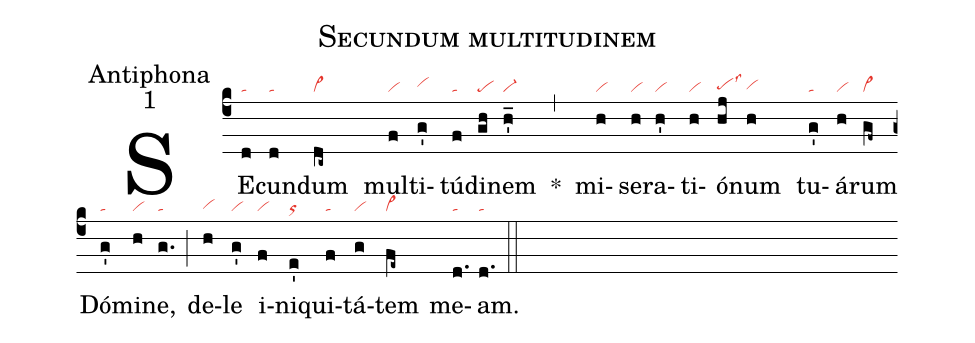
name:Secundum multitudinem;
office-part:Antiphona;
mode:1;
nabc-lines:1;
%%
(c4)
SE(d|ta)cun(d|ta)dum(dc~|vi>) mul(f|vi)ti(g'|vihh)tú(f|ta)di(gh|pe)nem(h_'|vi-) *(,)
mi(h|vi)se(h|vi)ra(h'|vi)ti(h|vi)ó(hj|pehglss3)num(h|vihg) tu(g'|ta)á(h|vi)rum(gf~|vi>) Dó(g'|ta)mi(h|vi)ne,(g.|ta) (;)
de(h|vihg)le(g'|vi) i(f|vi)ni(e'|or)qui(f|ta)tá(g|vi)tem(fe~|vi>) me(d.|ta)am.(d.|ta) (::)
